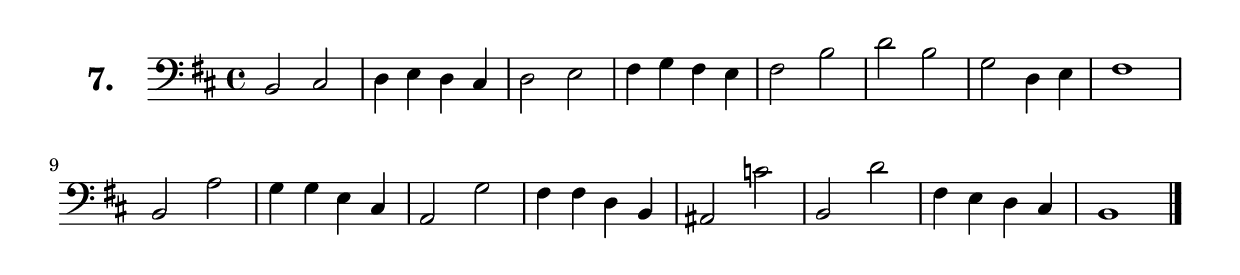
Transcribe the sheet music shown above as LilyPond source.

\version "2.18.2"

\score {
  \new StaffGroup = "" \with {
        instrumentName = \markup { \bold \huge { \larger "7." }}
      }
  <<
    \new Staff = "celloI" 
    \relative c {
      \clef bass
      \key b \minor
      \time 4/4

      b2 cis        | %01
      d4 e d cis    | %02 
      d2 e          | %03
      fis4 g fis e  | %04
      fis2 b        | %05
      d b           | %06
      g2 d4 e       | %07
      fis1          | %08
      b,2 a'        | %09
      g4 g e cis    | %10
      a2 g'         | %11
      fis4 fis d b  | %12
      ais2 c'       | %13
      b, d'         | %14
      fis,4 e d cis | %15
      b1 \bar "|."    %16

    }
  >>
  \layout {}
  \midi {}
  \header {
    composer = "Sebastian Lee"
    %opus = "Op.30"
  }
}
